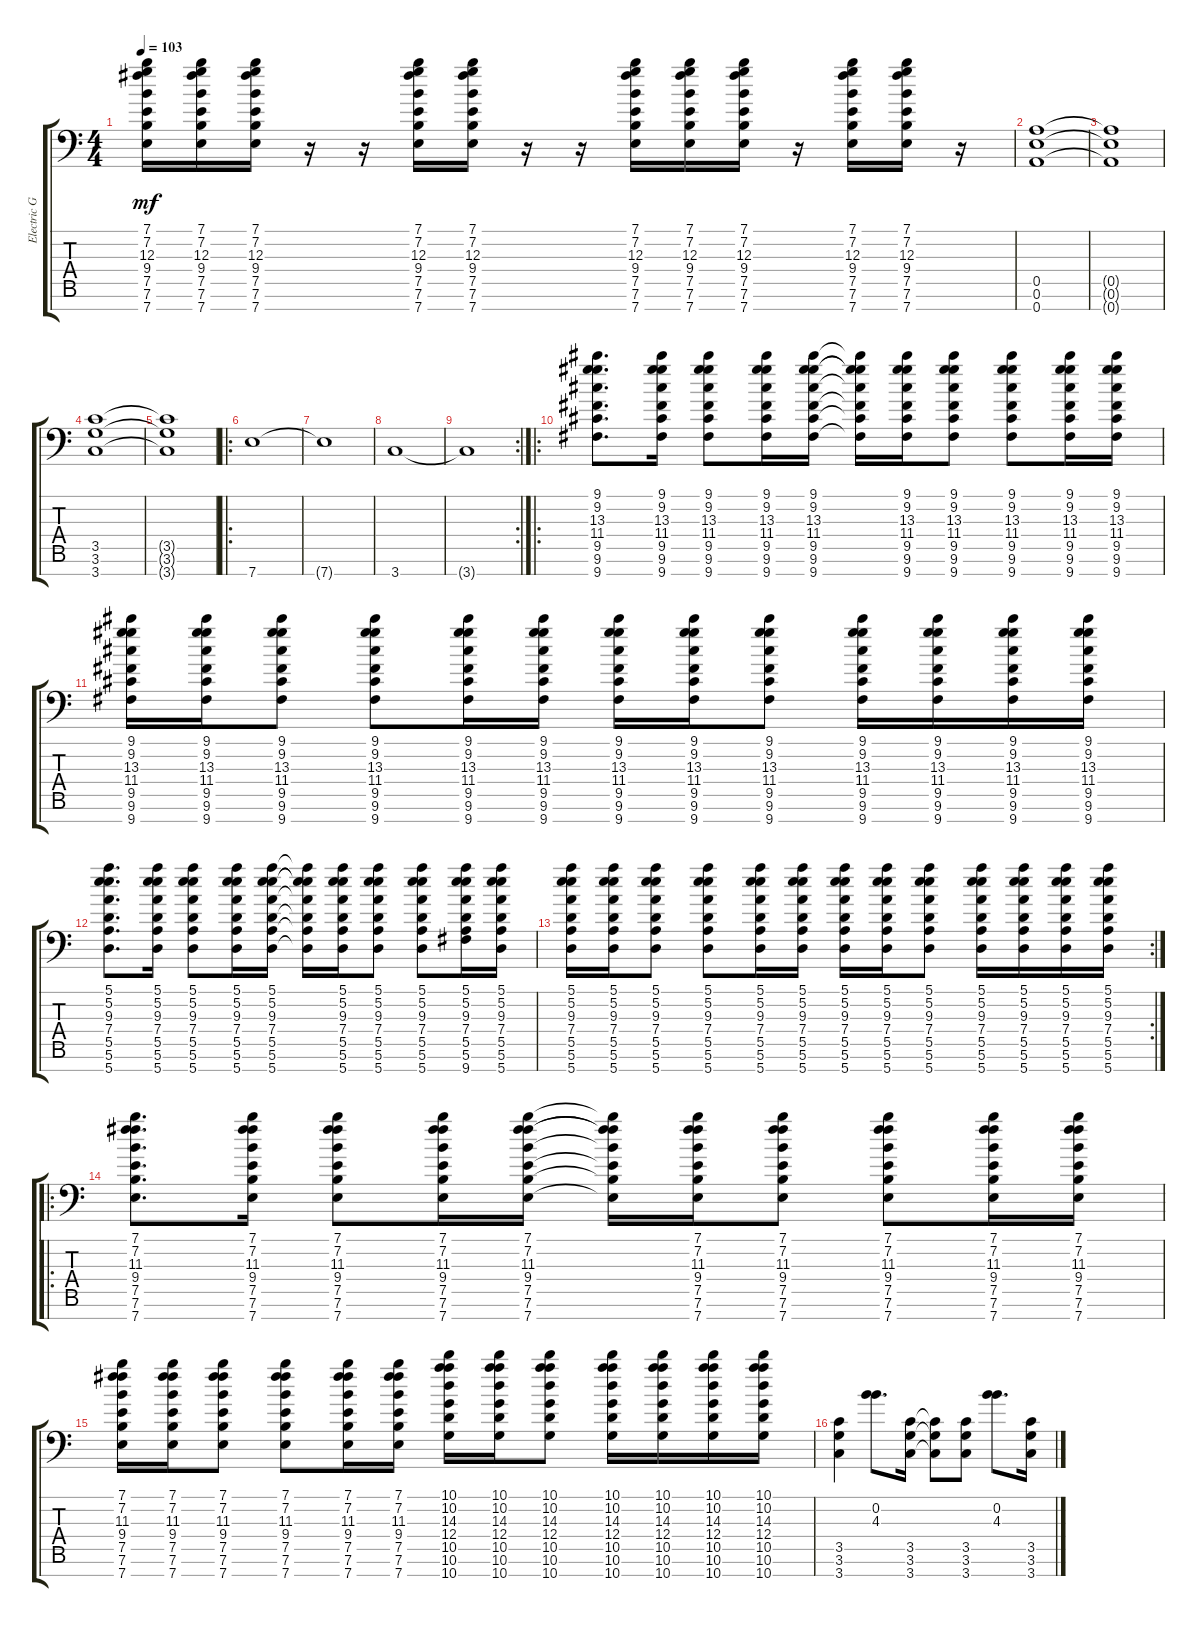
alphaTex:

\track ("Electric Guitar" "Electric G") {instrument distortionguitar}
\staff {score tabs}
\tuning (E4 B3 G3 D3 A2 E2 A1) {hide}
\ts (4 4)
\tempo 103
\clef f4
\ks c
(7.1 7.2 12.3 9.4 7.5 7.6 7.7).16{dy mf} (7.1 7.2 12.3 9.4 7.5 7.6 7.7).16 (7.1 7.2 12.3 9.4 7.5 7.6 7.7).16 r.16 r.16 (7.1 7.2 12.3 9.4 7.5 7.6 7.7).16 (7.1 7.2 12.3 9.4 7.5 7.6 7.7).16 r.16 r.16 (7.1 7.2 12.3 9.4 7.5 7.6 7.7).16 (7.1 7.2 12.3 9.4 7.5 7.6 7.7).16 (7.1 7.2 12.3 9.4 7.5 7.6 7.7).16 r.16 (7.1 7.2 12.3 9.4 7.5 7.6 7.7).16 (7.1 7.2 12.3 9.4 7.5 7.6 7.7).16 r.16 |
(0.5 0.6 0.7).1 |
(0.5{t} 0.6{t} 0.7{t}).1 |
(3.5 3.6 3.7).1 |
(3.5{t} 3.6{t} 3.7{t}).1 |
\ro
7.7.1 |
7.7{t}.1 |
3.7.1 |
\rc 2
3.7{t}.1 |
\ro
(9.1 9.2 13.3 11.4 9.5 9.6 9.7).8{d} (9.1 9.2 13.3 11.4 9.5 9.6 9.7).16 (9.1 9.2 13.3 11.4 9.5 9.6 9.7).8 (9.1 9.2 13.3 11.4 9.5 9.6 9.7).16 (9.1 9.2 13.3 11.4 9.5 9.6 9.7).16 (9.1{t} 9.2{t} 13.3{t} 11.4{t} 9.5{t} 9.6{t} 9.7{t}).16 (9.1 9.2 13.3 11.4 9.5 9.6 9.7).16 (9.1 9.2 13.3 11.4 9.5 9.6 9.7).8 (9.1 9.2 13.3 11.4 9.5 9.6 9.7).8 (9.1 9.2 13.3 11.4 9.5 9.6 9.7).16 (9.1 9.2 13.3 11.4 9.5 9.6 9.7).16 |
(9.1 9.2 13.3 11.4 9.5 9.6 9.7).16 (9.1 9.2 13.3 11.4 9.5 9.6 9.7).16 (9.1 9.2 13.3 11.4 9.5 9.6 9.7).8 (9.1 9.2 13.3 11.4 9.5 9.6 9.7).8 (9.1 9.2 13.3 11.4 9.5 9.6 9.7).16 (9.1 9.2 13.3 11.4 9.5 9.6 9.7).16 (9.1 9.2 13.3 11.4 9.5 9.6 9.7).16 (9.1 9.2 13.3 11.4 9.5 9.6 9.7).16 (9.1 9.2 13.3 11.4 9.5 9.6 9.7).8 (9.1 9.2 13.3 11.4 9.5 9.6 9.7).16 (9.1 9.2 13.3 11.4 9.5 9.6 9.7).16 (9.1 9.2 13.3 11.4 9.5 9.6 9.7).16 (9.1 9.2 13.3 11.4 9.5 9.6 9.7).16 |
(5.1 5.2 9.3 7.4 5.5 5.6 5.7).8{d} (5.1 5.2 9.3 7.4 5.5 5.6 5.7).16 (5.1 5.2 9.3 7.4 5.5 5.6 5.7).8 (5.1 5.2 9.3 7.4 5.5 5.6 5.7).16 (5.1 5.2 9.3 7.4 5.5 5.6 5.7).16 (5.1{t} 5.2{t} 9.3{t} 7.4{t} 5.5{t} 5.6{t} 5.7{t}).16 (5.1 5.2 9.3 7.4 5.5 5.6 5.7).16 (5.1 5.2 9.3 7.4 5.5 5.6 5.7).8 (5.1 5.2 9.3 7.4 5.5 5.6 5.7).8 (5.1 5.2 9.3 7.4 5.5 5.6 9.7).16 (5.1 5.2 9.3 7.4 5.5 5.6 5.7).16 |
\rc 2
(5.1 5.2 9.3 7.4 5.5 5.6 5.7).16 (5.1 5.2 9.3 7.4 5.5 5.6 5.7).16 (5.1 5.2 9.3 7.4 5.5 5.6 5.7).8 (5.1 5.2 9.3 7.4 5.5 5.6 5.7).8 (5.1 5.2 9.3 7.4 5.5 5.6 5.7).16 (5.1 5.2 9.3 7.4 5.5 5.6 5.7).16 (5.1 5.2 9.3 7.4 5.5 5.6 5.7).16 (5.1 5.2 9.3 7.4 5.5 5.6 5.7).16 (5.1 5.2 9.3 7.4 5.5 5.6 5.7).8 (5.1 5.2 9.3 7.4 5.5 5.6 5.7).16 (5.1 5.2 9.3 7.4 5.5 5.6 5.7).16 (5.1 5.2 9.3 7.4 5.5 5.6 5.7).16 (5.1 5.2 9.3 7.4 5.5 5.6 5.7).16 |
\ro
(7.1 7.2 11.3 9.4 7.5 7.6 7.7).8{d} (7.1 7.2 11.3 9.4 7.5 7.6 7.7).16 (7.1 7.2 11.3 9.4 7.5 7.6 7.7).8 (7.1 7.2 11.3 9.4 7.5 7.6 7.7).16 (7.1 7.2 11.3 9.4 7.5 7.6 7.7).16 (7.1{t} 7.2{t} 11.3{t} 9.4{t} 7.5{t} 7.6{t} 7.7{t}).16 (7.1 7.2 11.3 9.4 7.5 7.6 7.7).16 (7.1 7.2 11.3 9.4 7.5 7.6 7.7).8 (7.1 7.2 11.3 9.4 7.5 7.6 7.7).8 (7.1 7.2 11.3 9.4 7.5 7.6 7.7).16 (7.1 7.2 11.3 9.4 7.5 7.6 7.7).16 |
(7.1 7.2 11.3 9.4 7.5 7.6 7.7).16 (7.1 7.2 11.3 9.4 7.5 7.6 7.7).16 (7.1 7.2 11.3 9.4 7.5 7.6 7.7).8 (7.1 7.2 11.3 9.4 7.5 7.6 7.7).8 (7.1 7.2 11.3 9.4 7.5 7.6 7.7).16 (7.1 7.2 11.3 9.4 7.5 7.6 7.7).16 (10.1 10.2 14.3 12.4 10.5 10.6 10.7).16 (10.1 10.2 14.3 12.4 10.5 10.6 10.7).16 (10.1 10.2 14.3 12.4 10.5 10.6 10.7).8 (10.1 10.2 14.3 12.4 10.5 10.6 10.7).16 (10.1 10.2 14.3 12.4 10.5 10.6 10.7).16 (10.1 10.2 14.3 12.4 10.5 10.6 10.7).16 (10.1 10.2 14.3 12.4 10.5 10.6 10.7).16 |
(3.5 3.6 3.7).4 (0.2 4.3).8{d} (3.5 3.6 3.7).16 (3.5{t} 3.6{t} 3.7{t}).8 (3.5 3.6 3.7).8 (0.2 4.3).8{d} (3.5 3.6 3.7).16
